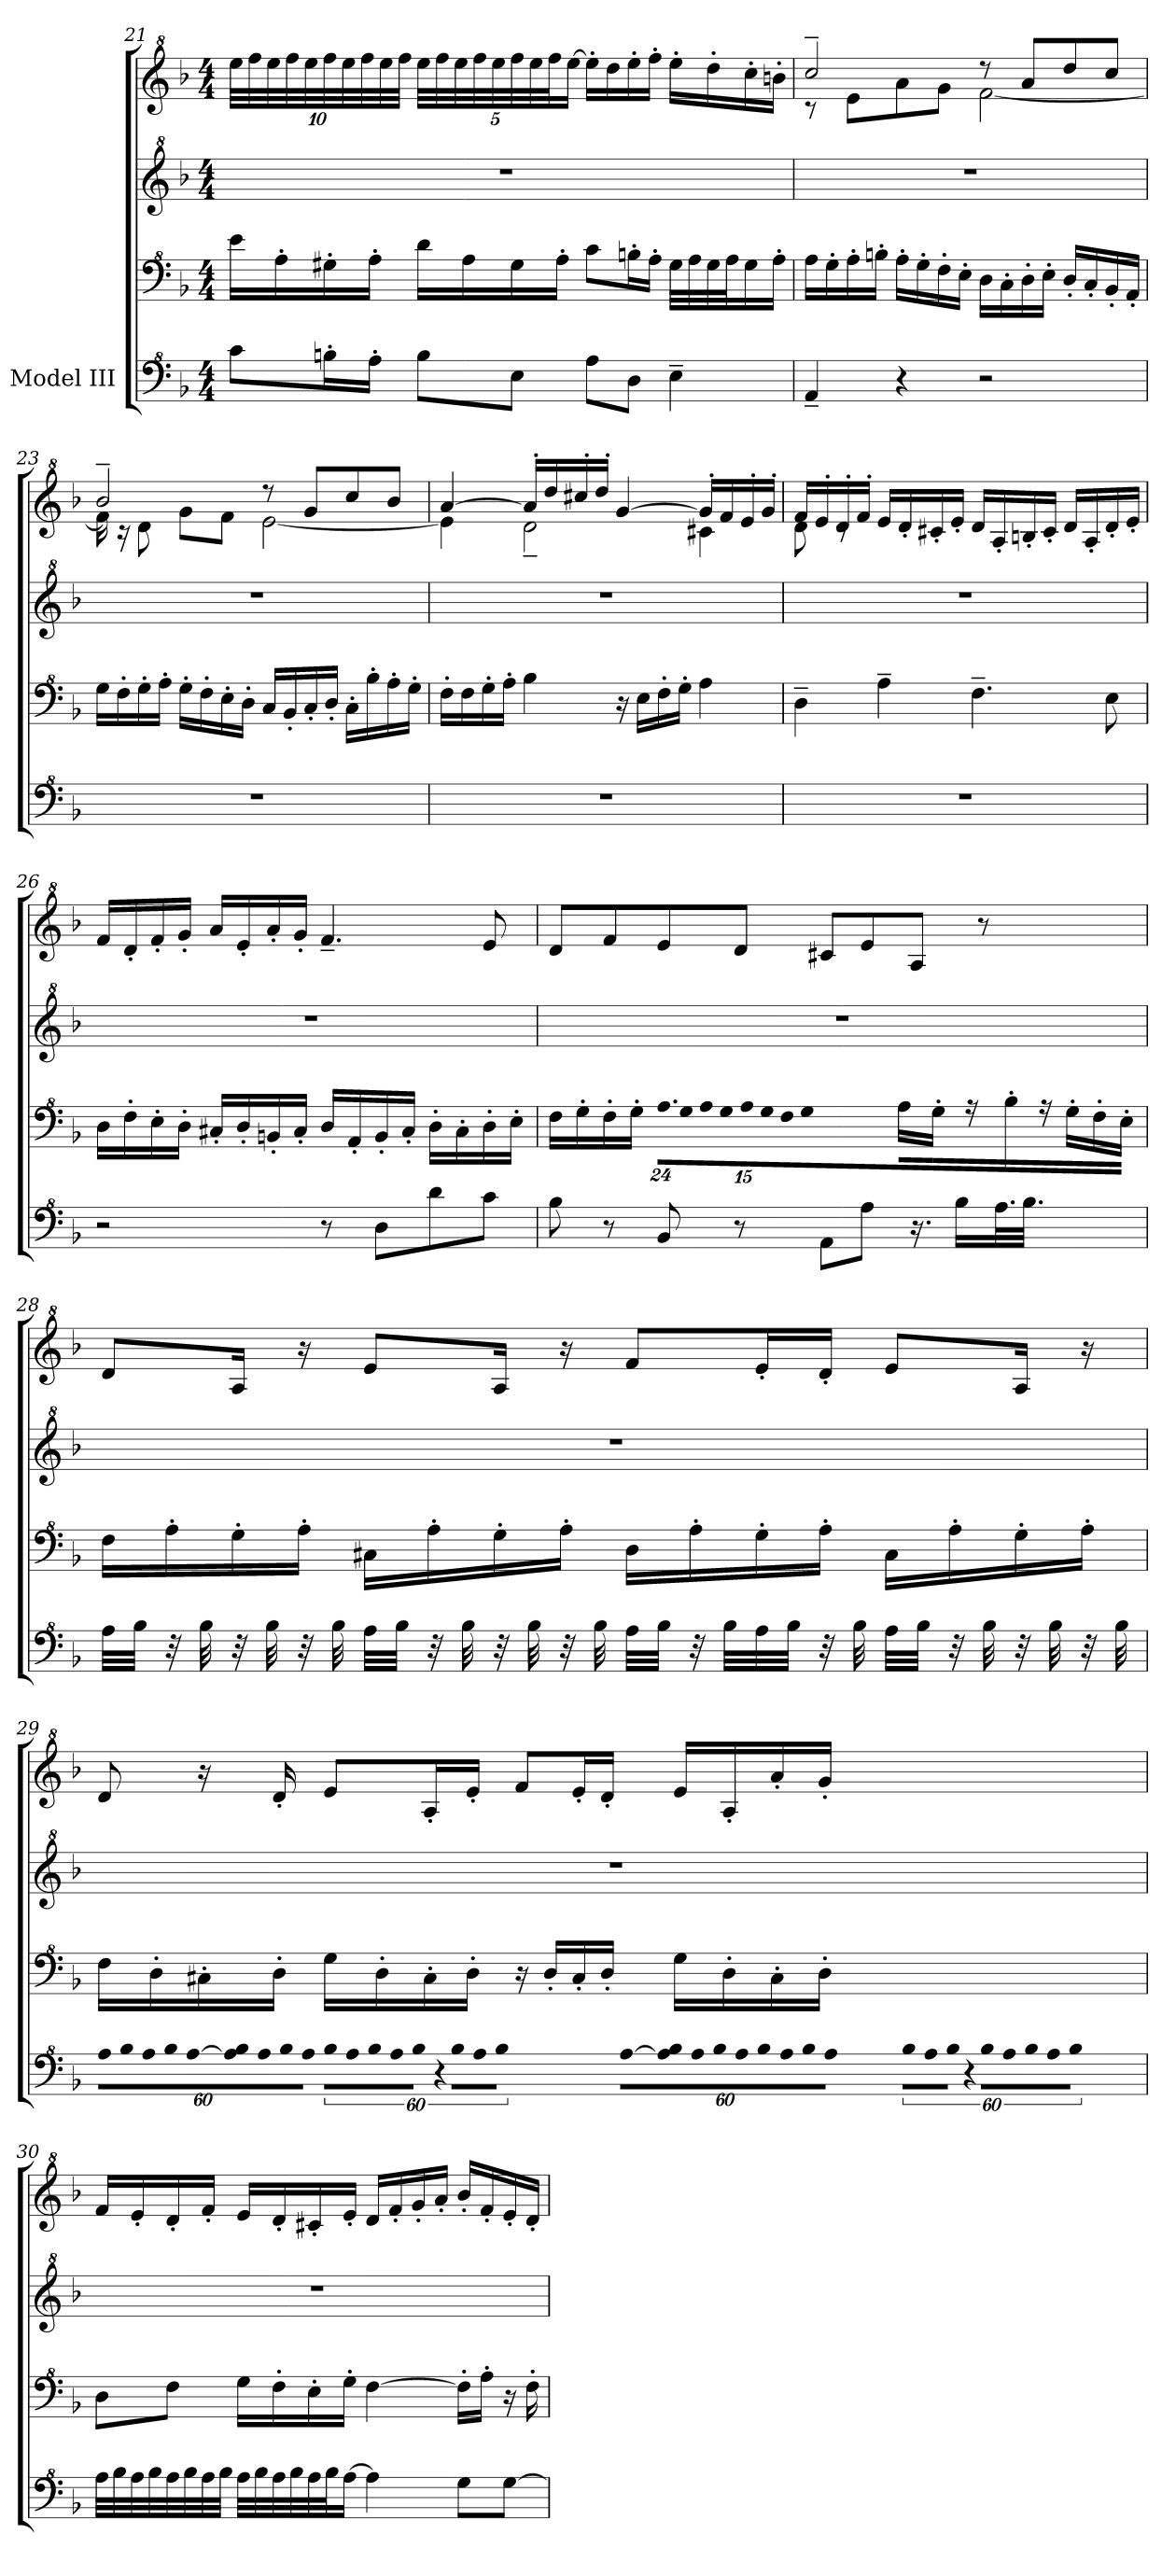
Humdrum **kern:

**kern	**kern	**kern	**kern
*part1	*part1	*part1	*part1
*staff4	*staff3	*staff2	*staff1
*I"Model III	*	*	*
!!LO:LB:g=z
*clefF^4	*clefF^4	*clefG^2	*clefG^2
*k[b-]	*k[b-]	*k[b-]	*k[b-]
*M4/4	*M4/4	*M4/4	*M4/4
*	*	*	*Xbrackettup
=21	=21	=21	=21
8cc\L	16ee\LL	1r	40eee\LLL
.	.	.	40fff\
.	.	.	40eee\
.	16a'\	.	.
.	.	.	40fff\
.	.	.	40eee\
16bn'\L	16g#X'\	.	40fff\
.	.	.	40eee\
.	.	.	40fff\
16a'\JJ	16a'\JJ	.	.
.	.	.	40eee\
.	.	.	40fff\JJJ
8b\L	16dd\LL	.	40eee\LLL
.	.	.	40fff\
.	.	.	40eee\
.	16a\	.	.
.	.	.	40fff\
.	.	.	40eee\
8e\J	16g#\	.	40fff\
.	.	.	40eee\
.	.	.	40fff\J
.	16a'\JJ	.	.
.	.	.	[20eee\JJ
8a\L	8cc\L	.	16eee'\LL]
.	.	.	16ddd\
8d\J	16bn'\L	.	16eee'\
.	16a'\JJ	.	16fff'\JJ
4e~\	32g#\LLL	.	16eee'\LL
.	32a\	.	.
.	32g#\	.	16ddd'\
.	32a\J	.	.
.	16g#\	.	16ccc'\
.	16a'\JJ	.	16bbn'\JJ
=22	=22	=22	=22
*	*	*	*^
4A~/	16a\LL	1r	2ccc~/	8r
.	16g'\	.	.	.
.	16a'\	.	.	8ee\L
.	16bn'\JJ	.	.	.
4r	16a'\LL	.	.	8aa\
.	16g'\	.	.	.
.	16f'\	.	.	8gg\J
.	16e'\JJ	.	.	.
2r	16d\LL	.	8r	[2ff\
.	16c'\	.	.	.
.	16d'\	.	8aa/L	.
.	16e'\JJ	.	.	.
.	16d'/LL	.	8ddd/	.
.	16c'/	.	.	.
.	16B-'/	.	8ccc/J	.
.	16A'/JJ	.	.	.
!!LO:PB:g=z	!!
=23	=23	=23	=23	=23
1r	16g\LL	1r	2bb-~/	16ff\]
.	16f'\	.	.	16r
.	16g'\	.	.	8dd\
.	16a'\JJ	.	.	.
.	16g'\LL	.	.	8gg\L
.	16f'\	.	.	.
.	16e'\	.	.	8ff\J
.	16d'\JJ	.	.	.
.	16c/LL	.	8r	[2ee\
.	16B-'/	.	.	.
.	16c'/	.	8gg/L	.
.	16d'/JJ	.	.	.
.	16c'\LL	.	8ccc/	.
.	16b-'\	.	.	.
.	16a'\	.	8bb-/J	.
.	16g'\JJ	.	.	.
=24	=24	=24	=24	=24
1r	16f'\LL	1r	[4aa/	4ee\]
.	16f\	.	.	.
.	16g'\	.	.	.
.	16a'\JJ	.	.	.
.	4b-\	.	16aa'/LL]	2dd~\
.	.	.	16ddd/	.
.	.	.	16ccc#X'/	.
.	.	.	16ddd'/JJ	.
.	16r	.	[4gg/	.
.	16e\LL	.	.	.
.	16f'\	.	.	.
.	16g'\JJ	.	.	.
.	4a\	.	16gg'/LL]	4cc#X\
.	.	.	16ff/	.
.	.	.	16ee'/	.
.	.	.	16gg'/JJ	.
!!LO:LB:g=z	!!
=25	=25	=25	=25	=25
1r	4d~\	1r	16ff/LL	8dd\
.	.	.	16ee'/	.
.	.	.	16dd'/	8rcc
.	.	.	16ff'/JJ	.
.	4a~\	.	16ee/LL	2.ryy
.	.	.	16dd'/	.
.	.	.	16cc#X'/	.
.	.	.	16ee'/JJ	.
.	4.f~\	.	16dd/LL	.
.	.	.	16a'/	.
.	.	.	16bn'/	.
.	.	.	16cc#'/JJ	.
.	.	.	16dd/LL	.
.	.	.	16a'/	.
.	8e\	.	16dd'/	.
.	.	.	16ee'/JJ	.
*	*	*	*v	*v
=26	=26	=26	=26
2r	16d\LL	1r	16ff/LL
.	16f'\	.	16dd'/
.	16e'\	.	16ff'/
.	16d'\JJ	.	16gg'/JJ
.	16c#X'/LL	.	16aa/LL
.	16d'/	.	16ee'/
.	16Bn'/	.	16aa'/
.	16c#'/JJ	.	16gg'/JJ
8r	16d/LL	.	4.ff~/
.	16A'/	.	.
8d\L	16B'/	.	.
.	16c#'/JJ	.	.
8dd\	16d'\LL	.	.
.	16c#'\	.	.
8cc\J	16d'\	.	8ee/
.	16e'\JJ	.	.
!!LO:LB:g=z
=27	=27	=27	=27
8b-\	16f\LL	1r	8dd/L
.	16g'\	.	.
8r	16f'\	.	8ff/
.	16g'\JJ	.	.
*	*Xbrackettup	*	*
!	!LO:N:vis=32.	!	!
8B-/	384%17a\LLL	.	8ee/
!	!LO:N:vis=32	!	!
.	240%7g\	.	.
!	!LO:N:vis=32	!	!
.	240%7a\	.	.
!	!LO:N:vis=32	!	!
.	240%7g\	.	.
8r	.	.	8dd/J
!	!LO:N:vis=32	!	!
.	240%7a\	.	.
!	!LO:N:vis=32	!	!
.	240%7g\	.	.
!	!LO:N:vis=32	!	!
.	240%7f\	.	.
!	!LO:N:vis=32	!	!
.	240%7g\JJJ	.	.
.	640ryy	.	.
8A\L	16a\LL	.	8cc#X/L
.	16g'\JJ	.	.
8a\J	16r	.	8ee/
.	16b-'\	.	.
16.r	16r	.	8a/J
.	16g'\LL	.	.
16b-\LL	.	.	.
.	16f'\	.	8r
32.a\L	.	.	.
.	16e'\JJ	.	.
32.b-\JJJ	.	.	.
!!LO:PB:g=z
=28	=28	=28	=28
32a\LLL	16f\LL	1r	8dd/L
32b-\JJJ	.	.	.
32r	16a'\	.	.
32b-\	.	.	.
32r	16g'\	.	16a/Jk
32b-\	.	.	.
32r	16a'\JJ	.	16r
32b-\	.	.	.
32a\LLL	16c#X\LL	.	8ee/L
32b-\JJJ	.	.	.
32r	16a'\	.	.
32b-\	.	.	.
32r	16g'\	.	16a/Jk
32b-\	.	.	.
32r	16a'\JJ	.	16r
32b-\	.	.	.
32a\LLL	16d\LL	.	8ff/L
32b-\JJJ	.	.	.
32r	16a'\	.	.
32b-\LLL	.	.	.
32a\	16g'\	.	16ee'/L
32b-\JJJ	.	.	.
32r	16a'\JJ	.	16dd'/JJ
32b-\	.	.	.
32a\LLL	16c#\LL	.	8ee/L
32b-\JJJ	.	.	.
32r	16a'\	.	.
32b-\	.	.	.
32r	16g'\	.	16a/Jk
32b-\	.	.	.
32r	16a'\JJ	.	16r
32b-\	.	.	.
!!LO:LB:g=z
=29	=29	=29	=29
*Xbrackettup	*	*	*
!LO:N:vis=32	!	!	!
1920%53a\LLL	16f\LL	1r	8dd/
!LO:N:vis=32	!	!	!
1920%53b-\	.	.	.
!LO:N:vis=32	!	!	!
1920%53a\	.	.	.
.	16d'\	.	.
!LO:N:vis=32	!	!	!
1920%53b-\	.	.	.
!LO:N:vis=32	!	!	!
[1920%53a\	.	.	.
.	16c#X'\	.	16r
!LO:N:vis=32	!	!	!
1920%53a\] 1920%53b-\	.	.	.
!LO:N:vis=32	!	!	!
1920%53a\	.	.	.
.	16d'\JJ	.	16dd'/
!LO:N:vis=32	!	!	!
1920%53b-\	.	.	.
!LO:N:vis=32	!	!	!
1920%53a\JJJ	.	.	.
640ryy	.	.	.
*brackettup	*	*	*
!LO:N:vis=32	!	!	!
1920%53b-\LLL	16g\LL	.	8ee/L
!LO:N:vis=32	!	!	!
1920%53a\	.	.	.
!LO:N:vis=32	!	!	!
1920%53b-\	.	.	.
.	16d'\	.	.
!LO:N:vis=32	!	!	!
1920%53a\	.	.	.
!LO:N:vis=32	!	!	!
1920%53b-\JJJ	.	.	.
.	16c#'\	.	16a'/L
!LO:N:vis=32	!	!	!
1920%53r	.	.	.
!LO:N:vis=32	!	!	!
1920%53b-\LLL	.	.	.
.	16d'\JJ	.	16ee'/JJ
!LO:N:vis=32	!	!	!
1920%53a\	.	.	.
!LO:N:vis=32	!	!	!
1920%53b-\JJJ	.	.	.
640ryy	.	.	.
*Xbrackettup	*	*	*
!LO:N:vis=32	!	!	!
[1920%53a\LLL	16r	.	8ff/L
!LO:N:vis=32	!	!	!
1920%53a\] 1920%53b-\	.	.	.
!LO:N:vis=32	!	!	!
1920%53a\	.	.	.
.	16d'/LL	.	.
!LO:N:vis=32	!	!	!
1920%53b-\	.	.	.
!LO:N:vis=32	!	!	!
1920%53a\	.	.	.
.	16c#'/	.	16ee'/L
!LO:N:vis=32	!	!	!
1920%53b-\	.	.	.
!LO:N:vis=32	!	!	!
1920%53a\	.	.	.
.	16d'/JJ	.	16dd'/JJ
!LO:N:vis=32	!	!	!
1920%53b-\	.	.	.
!LO:N:vis=32	!	!	!
1920%53a\JJJ	.	.	.
640ryy	.	.	.
*brackettup	*	*	*
!LO:N:vis=32	!	!	!
1920%53b-\LLL	16g\LL	.	16ee/LL
!LO:N:vis=32	!	!	!
1920%53a\	.	.	.
!LO:N:vis=32	!	!	!
1920%53b-\JJJ	.	.	.
.	16d'\	.	16a'/
!LO:N:vis=32	!	!	!
1920%53r	.	.	.
!LO:N:vis=32	!	!	!
1920%53b-\LLL	.	.	.
.	16c#'\	.	16aa'/
!LO:N:vis=32	!	!	!
1920%53a\	.	.	.
!LO:N:vis=32	!	!	!
1920%53b-\	.	.	.
.	16d'\JJ	.	16gg'/JJ
!LO:N:vis=32	!	!	!
1920%53a\	.	.	.
!LO:N:vis=32	!	!	!
1920%53b-\JJJ	.	.	.
640ryy	.	.	.
!!LO:LB:g=z
=30	=30	=30	=30
32a\LLL	8d\L	1r	16ff/LL
32b-\	.	.	.
32a\	.	.	16ee'/
32b-\	.	.	.
32a\	8f\J	.	16dd'/
32b-\	.	.	.
32a\	.	.	16ff'/JJ
32b-\JJJ	.	.	.
32a\LLL	16g\LL	.	16ee/LL
32b-\	.	.	.
32a\	16f'\	.	16dd'/
32b-\	.	.	.
32a\	16e'\	.	16cc#X'/
32b-\J	.	.	.
[16a\JJ	16g'\JJ	.	16ee'/JJ
4a\]	[4f\	.	16dd/LL
.	.	.	16ff'/
.	.	.	16gg'/
.	.	.	16aa'/JJ
8g\L	16f'\LL]	.	16bb-'/LL
.	16a'\JJ	.	16ff'/
[8g\J	16r	.	16ee'/
.	16f'\	.	16dd'/JJ
=	=	=	=
*-	*-	*-	*-
